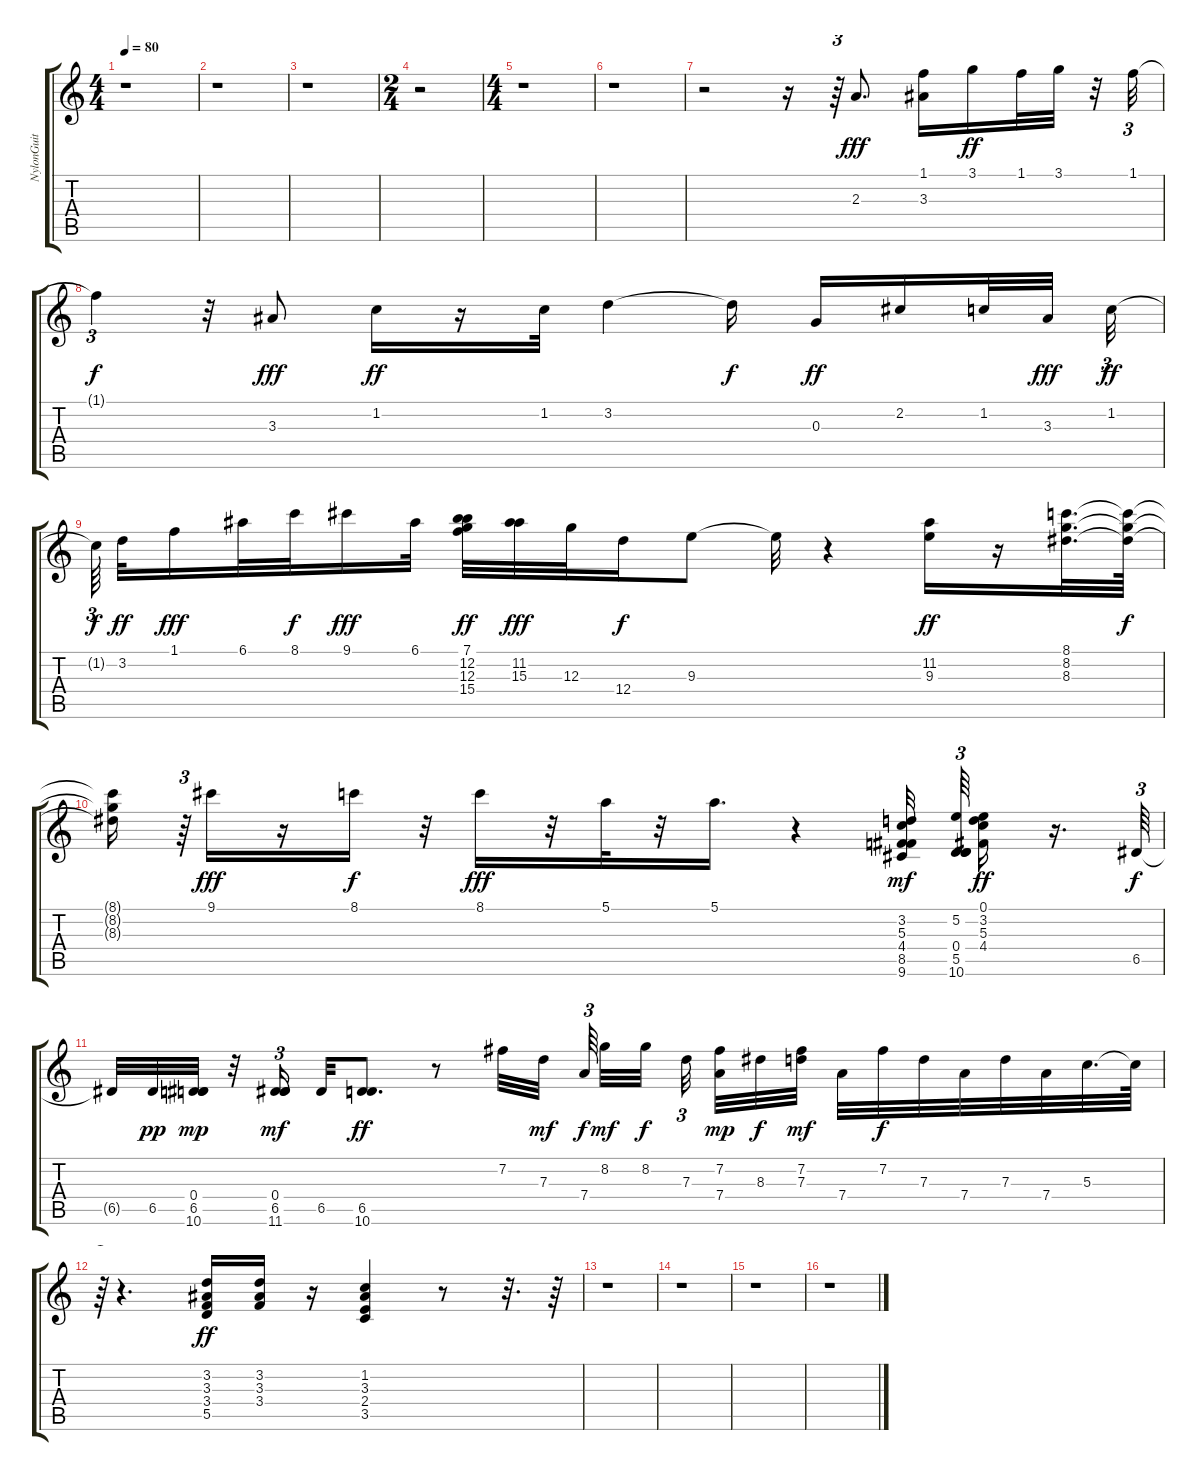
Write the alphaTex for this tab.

\track ("NylonGuit" "NylonGuit") {instrument acousticguitarnylon}
\staff {score tabs}
\tuning (E4 B3 G3 D3 A2 E2) {hide}
\ts (4 4)
\tempo 80
\clef g2
\ks c
r.1{dy f} |
r.1 |
r.1 |
\ts (2 4)
r.2 |
\ts (4 4)
r.1 |
r.1 |
r.2 r.16 r.64{tu (3 2)} 2.3.8{d dy fff} (1.1 3.3).16 3.1.16{dy ff} 1.1.32 3.1.32 r.32 1.1.32{tu (3 2)} |
1.1{t}.4{tu (3 2) dy f} r.32 3.3.8{dy fff} 1.2.16{dy ff} r.16 1.2.32 3.2.4 3.2{t}.16{dy f} 0.3.16{dy ff} 2.2.16 1.2.32 3.3.32{dy fff beam splitsecondary} 1.2.32{tu (3 2) dy ff} |
1.2{t}.64{tu (3 2) dy f beam splitsecondary} 3.2.32{dy ff} 1.1.16{dy fff} 6.1.32 8.1.32{dy f} 9.1.16{dy fff} 6.1.32 (7.1 12.2 12.3 15.4).32{dy ff} (11.2 15.3).32{dy fff} 12.3.32 12.4.16{dy f} 9.3.8 9.3{t}.32 r.4 (11.2 9.3).16{dy ff} r.16 (8.1 8.2 8.3).32{d} (8.1{t} 8.2{t} 8.3{t}).64{dy f} |
(8.1{t} 8.2{t} 8.3{t}).16 r.64{tu (3 2)} 9.1.16{dy fff} r.16 8.1.16{dy f} r.32 8.1.16{dy fff} r.32 5.1.32 r.32 5.1.16{d} r.4 (3.2 5.3 4.4 8.5 9.6).32{dy mf beam splitsecondary} (5.2 0.4 5.5 10.6).64{tu (3 2)} (0.1 3.2 5.3 4.4).16{dy ff} r.16{d} 6.5.64{tu (3 2) dy f} |
6.5{t}.32 6.5.32{dy pp} (0.4 6.5 10.6).32{dy mp} r.32 (0.4 6.5 11.6).16{tu (3 2) dy mf beam splitsecondary} 6.5.32 (6.5 10.6).8{d dy ff} r.8 7.2.32 7.3.32{dy mf beam splitsecondary} 7.4.64{tu (3 2) dy f beam splitsecondary} 8.2.32{dy mf} 8.2.32{dy f beam splitsecondary} 7.3.32{tu (3 2) beam splitsecondary} (7.2 7.4).32{dy mp} 8.3.32{dy f} (7.2 7.3).32{dy mf} 7.4.32 7.2.32{dy f} 7.3.32 7.4.32 7.3.32 7.4.32 5.3.32{d} 5.3{t}.64 |
r.64{tu (3 2)} r.4{d} (3.2 3.3 3.4 5.5).16{dy ff} (3.2 3.3 3.4).16 r.16 (1.2 3.3 2.4 3.5).4 r.8 r.32{d} r.64 |
r.1 |
r.1 |
r.1 |
r.1
